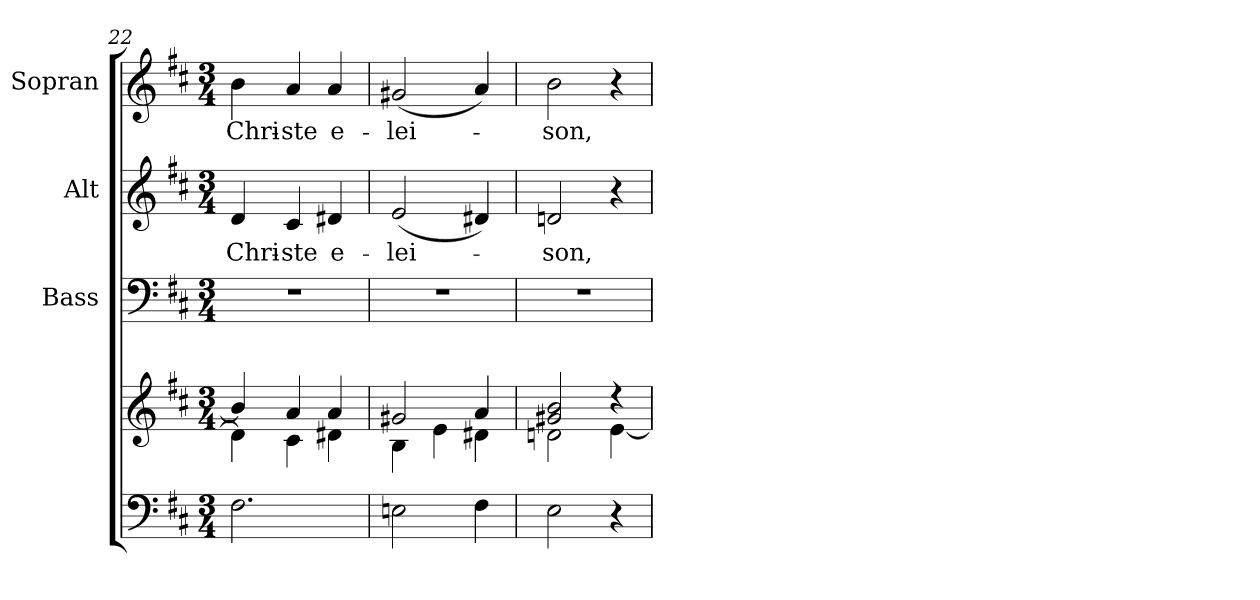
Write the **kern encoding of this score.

**kern	**kern	**kern	**kern	**text	**kern	**text
*part4	*part4	*part3	*part2	*part2	*part1	*part1
*staff5	*staff4	*staff3	*staff2	*staff2	*staff1	*staff1
*	*	*I"Bass	*I"Alt	*	*I"Sopran	*
*	*	*I'B.	*I'A.	*	*I'S.	*
*clefF4	*clefG2	*clefF4	*clefG2	*	*clefG2	*
*k[f#c#]	*k[f#c#]	*k[f#c#]	*k[f#c#]	*	*k[f#c#]	*
*D:	*D:	*D:	*D:	*	*D:	*
*M3/4	*M3/4	*M3/4	*M3/4	*	*M3/4	*
=22	=22	=22	=22	=22	=22	=22
*	*^	*	*	*	*	*
!	!	!	!	!	!LO:LY:b	!	!LO:LY:b
2.F#\	4b/]	4d\]	2.r	4d/	Chri-	4b\	Chri-
!	!	!	!	!	!LO:LY:b	!	!LO:LY:b
.	4a/	4c#\	.	4c#/	-ste	4a/	-ste
!	!	!	!	!	!LO:LY:b	!	!LO:LY:b
.	4a/	4d#X\	.	4d#X/	e-	4a/	e-
=23	=23	=23	=23	=23	=23	=23	=23
!	!	!	!	!	!LO:LY:b	!	!LO:LY:b
2En\	2g#X/	4B\	2.r	(<2e/	-lei-	(<2g#X/	-lei-
.	.	4e\	.	.	.	.	.
4F#\	4a/	4d#X\	.	4d#X/)	.	4a/)	.
=24	=24	=24	=24	=24	=24	=24	=24
!	!	!	!	!	!LO:LY:b	!	!LO:LY:b
2E\	2g#X/ 2b/	2dn\	2.r	2dn/	-son,	2b\	-son,
4r	4rcc	[<4e\	.	4r	.	4r	.
*	*v	*v	*	*	*	*	*
=	=	=	=	=	=	=
*-	*-	*-	*-	*-	*-	*-
